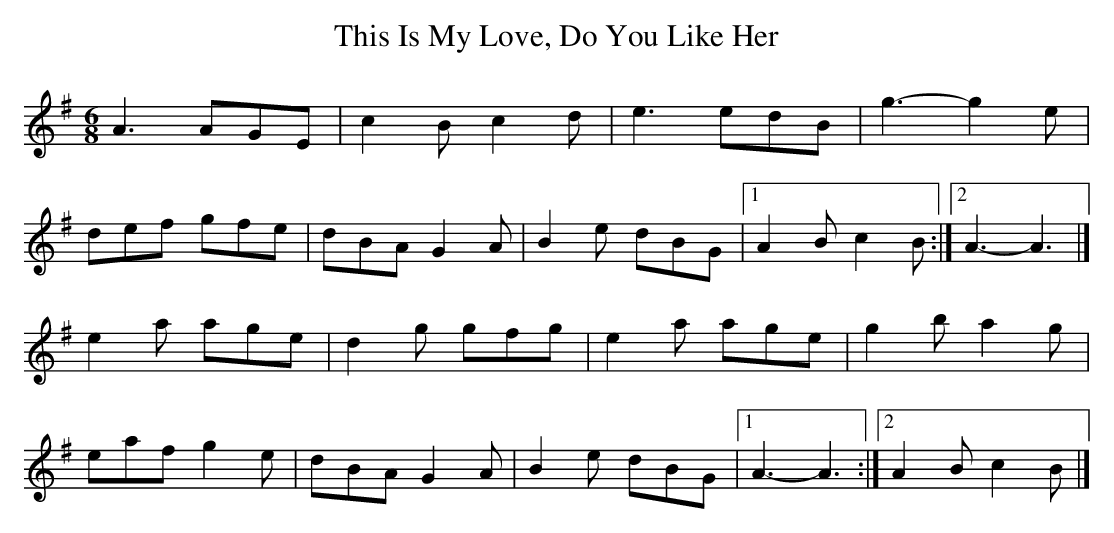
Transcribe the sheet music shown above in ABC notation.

X:1
T:This Is My Love, Do You Like Her
M:6/8
L:1/8
K:A Dorian
A3 AGE|c2B c2d|e3 edB|g3-g2e|!
def gfe|dBA G2A|B2e dBG|[1 A2B c2B:|[2 A3-A3|]!
e2a age|d2g gfg|e2a age|g2b a2g|!
eaf g2e|dBA G2A|B2e dBG|[1 A3-A3:|[2 A2B c2B|]!
